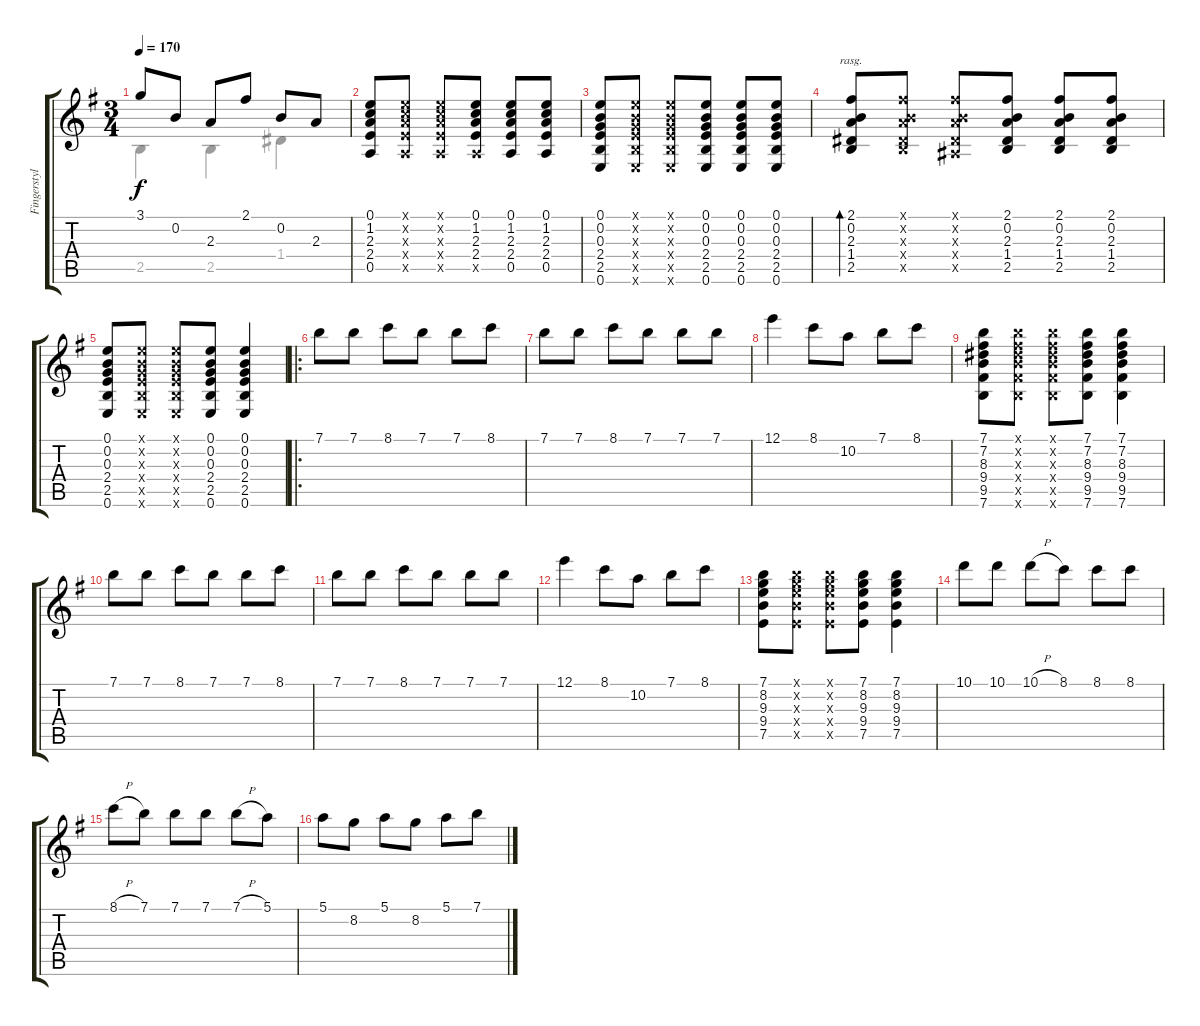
\track ("Fingerstyle Guitar" "Fingerstyl") {instrument acousticguitarnylon}
\staff {score tabs}
\tuning (E4 B3 G3 D3 A2 E2) {hide}
\voice
\ts (3 4)
\tempo 170
\clef g2
\ks g
3.1.8{dy f} 0.2.8 2.3.8 2.1.8 0.2.8 2.3.8 |
(0.1 1.2 2.3 2.4 0.5).8 (0.1{x} 1.2{x} 2.3{x} 2.4{x} 0.5{x}).8 (0.1{x} 1.2{x} 2.3{x} 2.4{x} 0.5{x}).8 (0.1 1.2 2.3 2.4 0.5{x}).8 (0.1 1.2 2.3 2.4 0.5).8 (0.1 1.2 2.3 2.4 0.5).8 |
(0.1 0.2 0.3 2.4 2.5 0.6).8 (0.1{x} 0.2{x} 0.3{x} 2.4{x} 2.5{x} 0.6{x}).8 (0.1{x} 0.2{x} 0.3{x} 2.4{x} 2.5{x} 0.6{x}).8 (0.1 0.2 0.3 2.4 2.5 0.6).8 (0.1 0.2 0.3 2.4 2.5 0.6).8 (0.1 0.2 0.3 2.4 2.5 0.6).8 |
(2.1 0.2 2.3 1.4 2.5).8{bd 480 rasg ii} (2.1{x} 0.2{x} 2.3{x} 1.4{x} 2.5{x}).8 (2.1{x} 0.2{x} 2.3{x} 1.4{x} 1.5{x}).8 (2.1 0.2 2.3 1.4 2.5).8 (2.1 0.2 2.3 1.4 2.5).8 (2.1 0.2 2.3 1.4 2.5).8 |
(0.1 0.2 0.3 2.4 2.5 0.6).8 (0.1{x} 0.2{x} 0.3{x} 2.4{x} 2.5{x} 0.6{x}).8 (0.1{x} 0.2{x} 0.3{x} 2.4{x} 2.5{x} 0.6{x}).8 (0.1 0.2 0.3 2.4 2.5 0.6).8 (0.1 0.2 0.3 2.4 2.5 0.6).4 |
\ro
7.1.8 7.1.8 8.1.8 7.1.8 7.1.8 8.1.8 |
7.1.8 7.1.8 8.1.8 7.1.8 7.1.8 7.1.8 |
12.1.4 8.1.8 10.2.8 7.1.8 8.1.8 |
(7.1 7.2 8.3 9.4 9.5 7.6).8 (7.1{x} 7.2{x} 8.3{x} 9.4{x} 9.5{x} 7.6{x}).8 (7.1{x} 7.2{x} 8.3{x} 9.4{x} 9.5{x} 7.6{x}).8 (7.1 7.2 8.3 9.4 9.5 7.6).8 (7.1 7.2 8.3 9.4 9.5 7.6).4 |
7.1.8 7.1.8 8.1.8 7.1.8 7.1.8 8.1.8 |
7.1.8 7.1.8 8.1.8 7.1.8 7.1.8 7.1.8 |
12.1.4 8.1.8 10.2.8 7.1.8 8.1.8 |
(7.1 8.2 9.3 9.4 7.5).8 (7.1{x} 8.2{x} 9.3{x} 9.4{x} 7.5{x}).8 (7.1{x} 8.2{x} 9.3{x} 9.4{x} 7.5{x}).8 (7.1 8.2 9.3 9.4 7.5).8 (7.1 8.2 9.3 9.4 7.5).4 |
10.1.8 10.1.8 10.1{h}.8 8.1.8 8.1.8 8.1.8 |
8.1{h}.8 7.1.8 7.1.8 7.1.8 7.1{h}.8 5.1.8 |
5.1.8 8.2.8 5.1.8 8.2.8 5.1.8 7.1.8
\voice
\clef g2
\ottava regular
\simile none
\ks g
2.5.4{dy f} 2.5.4 1.4.4 |
|
|
|
|
|
|
|
|
|
|
|
|
|
|
